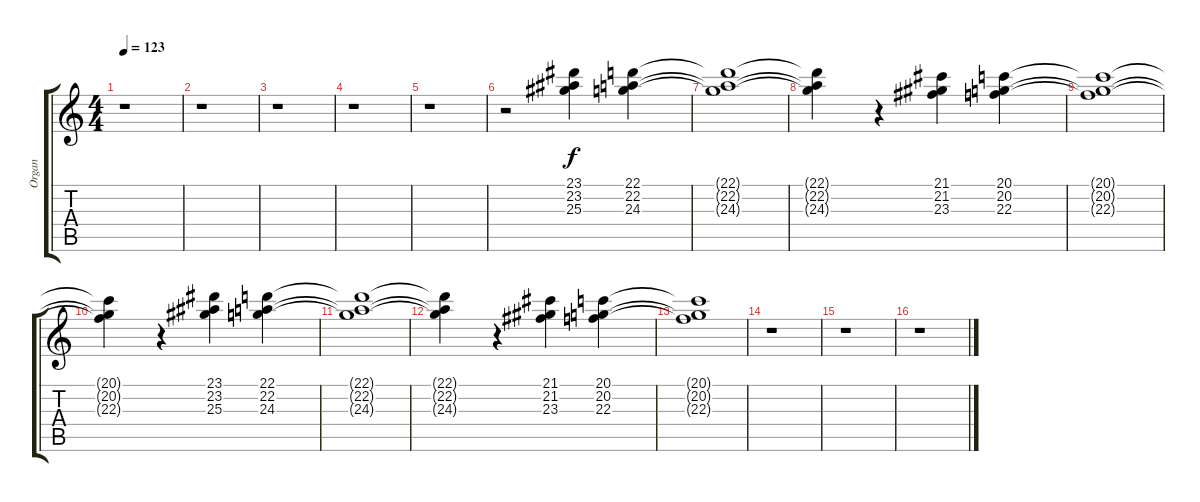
\track ("Organ" "Organ") {instrument churchorgan}
\staff {score tabs}
\tuning (E4 B3 G3 D3 A2 E2) {hide}
\ts (4 4)
\tempo 123
\clef g2
\ks c
r.1{dy f} |
r.1 |
r.1 |
r.1 |
r.1 |
r.2 (23.1 23.2 25.3).4 (22.1 22.2 24.3).4 |
(22.1{t} 22.2{t} 24.3{t}).1 |
(22.1{t} 22.2{t} 24.3{t}).4 r.4 (21.1 21.2 23.3).4 (20.1 20.2 22.3).4 |
(20.1{t} 20.2{t} 22.3{t}).1 |
(20.1{t} 20.2{t} 22.3{t}).4 r.4 (23.1 23.2 25.3).4 (22.1 22.2 24.3).4 |
(22.1{t} 22.2{t} 24.3{t}).1 |
(22.1{t} 22.2{t} 24.3{t}).4 r.4 (21.1 21.2 23.3).4 (20.1 20.2 22.3).4 |
(20.1{t} 20.2{t} 22.3{t}).1 |
r.1 |
r.1 |
r.1
